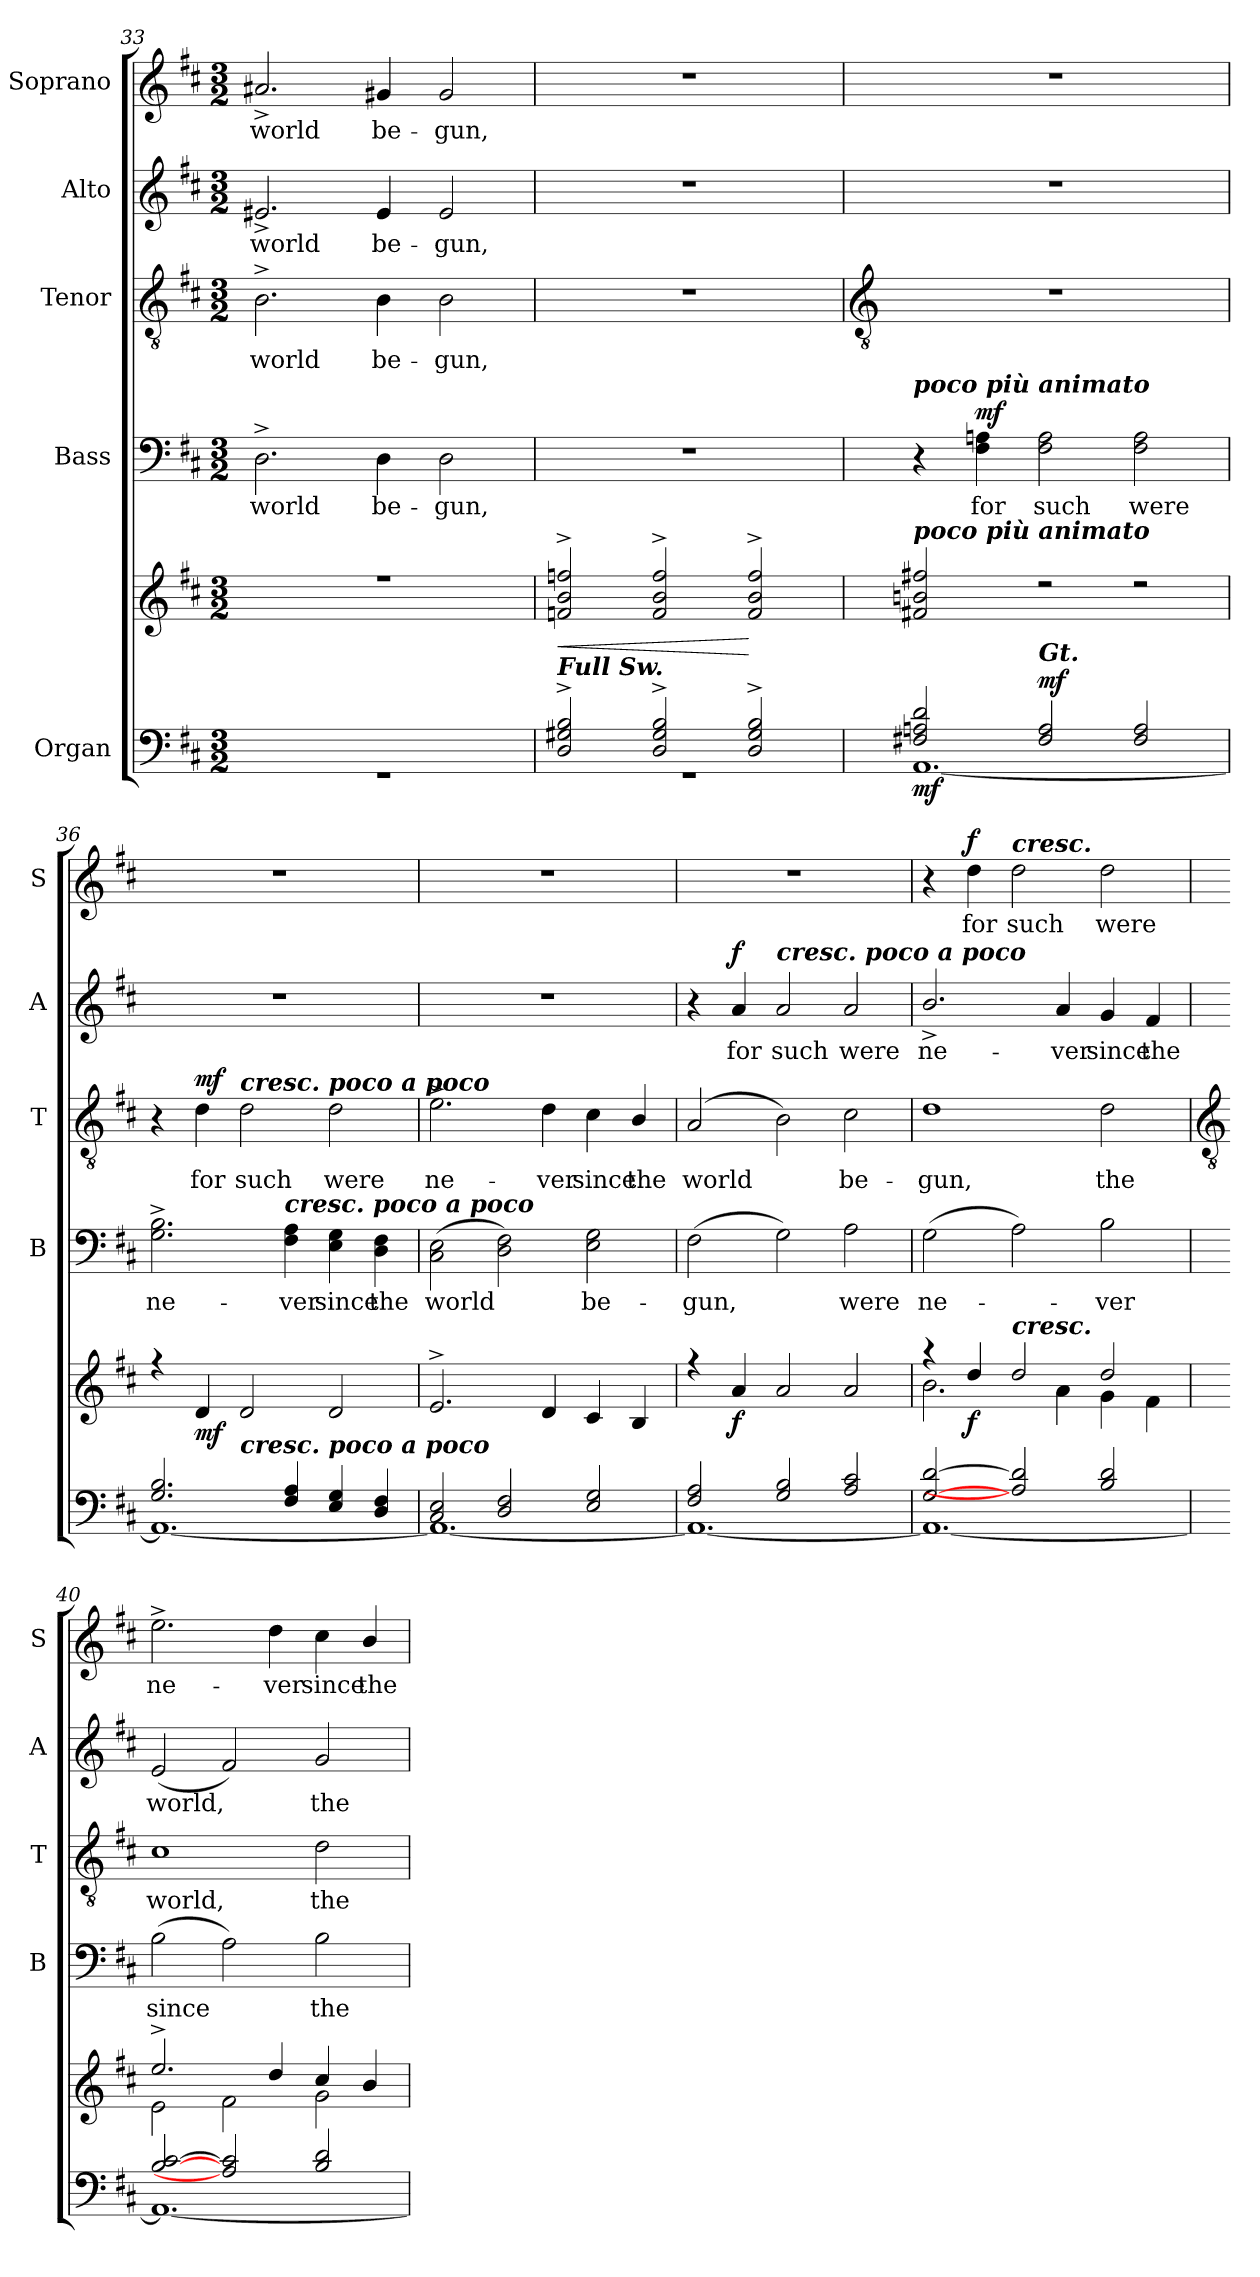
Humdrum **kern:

**kern	**kern	**dynam	**kern	**text	**dynam	**kern	**text	**dynam	**kern	**text	**dynam	**kern	**text	**dynam
*part5	*part5	*part5	*part4	*part4	*part4	*part3	*part3	*part3	*part2	*part2	*part2	*part1	*part1	*part1
*staff6	*staff5	*staff5/6	*staff4	*staff4	*staff4	*staff3	*staff3	*staff3	*staff2	*staff2	*staff2	*staff1	*staff1	*staff1
*I"Organ	*	*	*I"Bass	*	*	*I"Tenor	*	*	*I"Alto	*	*	*I"Soprano	*	*
*	*	*	*I'B	*	*	*I'T	*	*	*I'A	*	*	*I'S	*	*
*clefF4	*clefG2	*	*clefF4	*	*	*clefGv2	*	*	*clefG2	*	*	*clefG2	*	*
*k[f#c#]	*k[f#c#]	*	*k[f#c#]	*	*	*k[f#c#]	*	*	*k[f#c#]	*	*	*k[f#c#]	*	*
*D:	*D:	*	*D:	*	*	*D:	*	*	*D:	*	*	*D:	*	*
*M3/2	*M3/2	*	*M3/2	*	*	*M3/2	*	*	*M3/2	*	*	*M3/2	*	*
=33	=33	=33	=33	=33	=33	=33	=33	=33	=33	=33	=33	=33	=33	=33
*^	*^	*	*	*	*	*	*	*	*	*	*	*	*	*
!	!LO:N:vis=1	!LO:N:vis=1	!LO:N:vis=1	!	!	!LO:LY:b	!	!	!LO:LY:b	!	!	!LO:LY:b	!	!	!LO:LY:b	!
1.ryy	1.r	1.r	1.ryy	.	2.D^	world	.	2.B^	world	.	2.e#X^	world	.	2.a#X^	world	.
!	!	!	!	!	!	!LO:LY:b	!	!	!LO:LY:b	!	!	!LO:LY:b	!	!	!LO:LY:b	!
.	.	.	.	.	4D	be-	.	4B	be-	.	4e#	be-	.	4g#X	be-	.
!	!	!	!	!	!	!LO:LY:b	!	!	!LO:LY:b	!	!	!LO:LY:b	!	!	!LO:LY:b	!
.	.	.	.	.	2D	-gun,	.	2B	-gun,	.	2e#	-gun,	.	2g#	-gun,	.
=34	=34	=34	=34	=34	=34	=34	=34	=34	=34	=34	=34	=34	=34	=34	=34	=34
!LO:TX:a:Bi:t=Full Sw.	!	!	!	!	!	!	!	!	!	!	!	!	!	!	!	!
!	!LO:N:vis=1	!	!LO:N:vis=1	!LO:HP:b	!LO:N:vis=1	!	!	!LO:N:vis=1	!	!	!LO:N:vis=1	!	!	!LO:N:vis=1	!	!
2D/^ 2G#X/^ 2B/^	1.r	2fn/^ 2b/^ 2ffn/^	1.ryy	<	1.r	.	.	1.r	.	.	1.r	.	.	1.r	.	.
2D/^ 2G#/^ 2B/^	.	2f/^ 2b/^ 2ff/^	.	.	.	.	.	.	.	.	.	.	.	.	.	.
2D/^ 2G#/^ 2B/^	.	2f/^ 2b/^ 2ff/^	.	[	.	.	.	.	.	.	.	.	.	.	.	.
!!LO:LB:g=z
=35	=35	=35	=35	=35	=35	=35	=35	=35	=35	=35	=35	=35	=35	=35	=35	=35
*	*	*	*	*	*	*	*	*clefGv2	*	*	*	*	*	*	*	*
!	!	!	!	!	!LO:TX:a:Bi:t=poco più animato	!	!	!	!	!	!	!	!	!	!	!
!	!	!LO:TX:a:Bi:t=poco più animato	!	!	!	!	!	!	!	!	!	!	!	!	!	!
!	!	!	!LO:N:vis=1	!LO:DY:b=2	!	!	!	!LO:N:vis=1	!	!	!LO:N:vis=1	!	!	!LO:N:vis=1	!	!
2F#X/ 2An/ 2d/	[1.AA\	2f#X/ 2bn/ 2ff#X/	1.ryy	mf	4r	.	.	1.r	.	.	1.r	.	.	1.r	.	.
!	!	!	!	!	!	!LO:LY:b	!LO:DY:b	!	!	!	!	!	!	!	!	!
.	.	.	.	.	4F# 4An	for	mf	.	.	.	.	.	.	.	.	.
!LO:TX:a:Bi:t=Gt.	!	!	!	!	!	!	!	!	!	!	!	!	!	!	!	!
!	!	!	!	!LO:DY:a=2	!	!LO:LY:b	!	!	!	!	!	!	!	!	!	!
2F#/ 2A/	.	2r	.	mf	2F# 2A	such	.	.	.	.	.	.	.	.	.	.
!	!	!	!	!	!	!LO:LY:b	!	!	!	!	!	!	!	!	!	!
2F#/ 2A/	.	2r	.	.	2F# 2A	were	.	.	.	.	.	.	.	.	.	.
=36	=36	=36	=36	=36	=36	=36	=36	=36	=36	=36	=36	=36	=36	=36	=36	=36
!	!	!	!LO:N:vis=1	!	!	!LO:LY:b	!	!	!	!	!LO:N:vis=1	!	!	!LO:N:vis=1	!	!
2.G/ 2.B/	1.AA\_	4r	1.ryy	.	2.G^ 2.B^	ne-	.	4r	.	.	1.r	.	.	1.r	.	.
!	!	!	!	!LO:DY:b	!	!	!	!	!LO:LY:b	!LO:DY:b	!	!	!	!	!	!
.	.	4d/	.	mf	.	.	.	4d	for	mf	.	.	.	.	.	.
!	!	!	!	!	!	!	!	!LO:TX:a:Bi:t=cresc. poco a poco	!	!	!	!	!	!	!	!
!	!	!LO:TX:b:Bi:t=cresc. poco a poco	!	!	!	!	!	!	!	!	!	!	!	!	!	!
!	!	!	!	!	!	!	!	!	!LO:LY:b	!	!	!	!	!	!	!
.	.	2d/	.	.	.	.	.	2d	such	.	.	.	.	.	.	.
!	!	!	!	!	!LO:TX:a:Bi:t=cresc. poco a poco	!	!	!	!	!	!	!	!	!	!	!
!	!	!	!	!	!	!LO:LY:b	!	!	!	!	!	!	!	!	!	!
4F#/ 4A/	.	.	.	.	4F# 4A	-ver	.	.	.	.	.	.	.	.	.	.
!	!	!	!	!	!	!LO:LY:b	!	!	!LO:LY:b	!	!	!	!	!	!	!
4E/ 4G/	.	2d/	.	.	4E 4G	since	.	2d	were	.	.	.	.	.	.	.
!	!	!	!	!	!	!LO:LY:b	!	!	!	!	!	!	!	!	!	!
4D/ 4F#/	.	.	.	.	4D 4F#	the	.	.	.	.	.	.	.	.	.	.
=37	=37	=37	=37	=37	=37	=37	=37	=37	=37	=37	=37	=37	=37	=37	=37	=37
!	!	!	!LO:N:vis=1	!	!	!LO:LY:b	!	!	!LO:LY:b	!	!LO:N:vis=1	!	!	!LO:N:vis=1	!	!
2C#/ 2E/	1.AA\_	2.e^/	1.ryy	.	(>2C# 2E	world	.	2.e^	ne-	.	1.r	.	.	1.r	.	.
2D/ 2F#/	.	.	.	.	2D 2F#)	.	.	.	.	.	.	.	.	.	.	.
!	!	!	!	!	!	!	!	!	!LO:LY:b	!	!	!	!	!	!	!
.	.	4d/	.	.	.	.	.	4d	-ver	.	.	.	.	.	.	.
!	!	!	!	!	!	!LO:LY:b	!	!	!LO:LY:b	!	!	!	!	!	!	!
2E/ 2G/	.	4c#/	.	.	2E 2G	be-	.	4c#	since	.	.	.	.	.	.	.
!	!	!	!	!	!	!	!	!	!LO:LY:b	!	!	!	!	!	!	!
.	.	4B/	.	.	.	.	.	4B/	the	.	.	.	.	.	.	.
=38	=38	=38	=38	=38	=38	=38	=38	=38	=38	=38	=38	=38	=38	=38	=38	=38
!	!	!	!LO:N:vis=1	!	!	!LO:LY:b	!	!	!LO:LY:b	!	!	!	!	!LO:N:vis=1	!	!
2F#/ 2A/	1.AA\_	4r	1.ryy	.	(>2F#	-gun,	.	(<2A	world	.	4r	.	.	1.r	.	.
!	!	!	!	!LO:DY:b	!	!	!	!	!	!	!	!LO:LY:b	!LO:DY:b	!	!	!
.	.	4a/	.	f	.	.	.	.	.	.	4a	for	f	.	.	.
!	!	!	!	!	!	!	!	!	!	!	!LO:TX:a:Bi:t=cresc. poco a poco	!	!	!	!	!
!	!	!	!	!	!	!	!	!	!	!	!	!LO:LY:b	!	!	!	!
2G/ 2B/	.	2a/	.	.	2G)	.	.	2B)	.	.	2a	such	.	.	.	.
!	!	!	!	!	!	!LO:LY:b	!	!	!LO:LY:b	!	!	!LO:LY:b	!	!	!	!
2A/ 2c#/	.	2a/	.	.	2A	were	.	2c#	be-	.	2a	were	.	.	.	.
=39	=39	=39	=39	=39	=39	=39	=39	=39	=39	=39	=39	=39	=39	=39	=39	=39
!	!	!	!	!	!	!LO:LY:b	!	!	!LO:LY:b	!	!	!LO:LY:b	!	!	!	!
[2G/ [2d/	1.AA\_	4r	2.b\	.	(>2G	ne-	.	1d	-gun,	.	2.b^/	ne-	.	4r	.	.
!	!	!	!	!LO:DY:b	!	!	!	!	!	!	!	!	!	!	!LO:LY:b	!LO:DY:b
.	.	4dd/	.	f	.	.	.	.	.	.	.	.	.	4dd	for	f
!	!	!	!	!	!	!	!	!	!	!	!	!	!	!LO:TX:a:Bi:t=cresc.	!	!
!	!	!LO:TX:a:Bi:t=cresc.	!	!	!	!	!	!	!	!	!	!	!	!	!	!
!	!	!	!	!	!	!	!	!	!	!	!	!	!	!	!LO:LY:b	!
2A/] 2d/]	.	2dd/	.	.	2A)	.	.	.	.	.	.	.	.	2dd	such	.
!	!	!	!	!	!	!	!	!	!	!	!	!LO:LY:b	!	!	!	!
.	.	.	4a\	.	.	.	.	.	.	.	4a	-ver	.	.	.	.
!	!	!	!	!	!	!LO:LY:b	!	!	!LO:LY:b	!	!	!LO:LY:b	!	!	!LO:LY:b	!
2B/ 2d/	.	2dd/	4g\	.	2B	ver	.	2d	the	.	4g	since	.	2dd	were	.
!	!	!	!	!	!	!	!	!	!	!	!	!LO:LY:b	!	!	!	!
.	.	.	4f#\	.	.	.	.	.	.	.	4f#	the	.	.	.	.
!!LO:LB:g=z
=40	=40	=40	=40	=40	=40	=40	=40	=40	=40	=40	=40	=40	=40	=40	=40	=40
*	*	*	*	*	*	*	*	*clefGv2	*	*	*	*	*	*	*	*
!	!	!	!	!	!	!LO:LY:b	!	!	!LO:LY:b	!	!	!LO:LY:b	!	!	!LO:LY:b	!
[2B/ [2c#/	1.AA\_	2.ee^/	2e\	.	(>2B	since	.	1c#	world,	.	(<2e	world,	.	2.ee^	ne-	.
2A/] 2c#/]	.	.	2f#\	.	2A)	.	.	.	.	.	2f#)	.	.	.	.	.
!	!	!	!	!	!	!	!	!	!	!	!	!	!	!	!LO:LY:b	!
.	.	4dd/	.	.	.	.	.	.	.	.	.	.	.	4dd	-ver	.
!	!	!	!	!	!	!LO:LY:b	!	!	!LO:LY:b	!	!	!LO:LY:b	!	!	!LO:LY:b	!
2B/ 2d/	.	4cc#/	2g\	.	2B	the	.	2d	the	.	2g	the	.	4cc#	since	.
!	!	!	!	!	!	!	!	!	!	!	!	!	!	!	!LO:LY:b	!
.	.	4b/	.	.	.	.	.	.	.	.	.	.	.	4b/	the	.
*v	*v	*	*	*	*	*	*	*	*	*	*	*	*	*	*	*
*	*v	*v	*	*	*	*	*	*	*	*	*	*	*	*	*
=	=	=	=	=	=	=	=	=	=	=	=	=	=	=
*-	*-	*-	*-	*-	*-	*-	*-	*-	*-	*-	*-	*-	*-	*-
